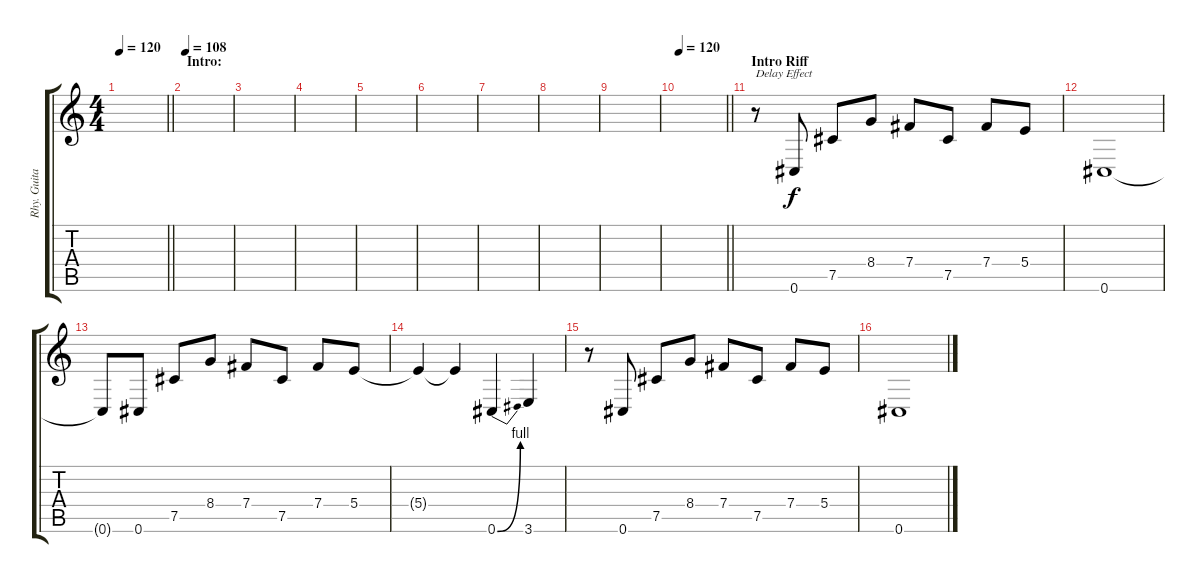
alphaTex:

\track ("Rhy. Guitar 2" "Rhy. Guita") {instrument overdrivenguitar}
\staff {score tabs}
\tuning (Db4 Ab3 E3 B2 Gb2 Db2) {hide}
\ts (4 4)
\tempo 120
\clef g2
\barLineRight lightlight
\ks c
|
\section ("" "Intro:")
\tempo 108
|
|
|
|
|
|
|
|
\tempo 120
\barLineRight lightlight
|
\section ("" "Intro Riff")
r.8{txt "Delay Effect"} 0.6.8 7.5.8 8.4.8 7.4.8 7.5.8 7.4.8 5.4.8 |
0.6.1 |
0.6{t}.8 0.6.8 7.5.8 8.4.8 7.4.8 7.5.8 7.4.8 5.4.8 |
5.4{t}.4 5.4{t}.4 0.6{be (bend 0 0 60 4)}.4 3.6.4 |
r.8 0.6.8 7.5.8 8.4.8 7.4.8 7.5.8 7.4.8 5.4.8 |
0.6.1
